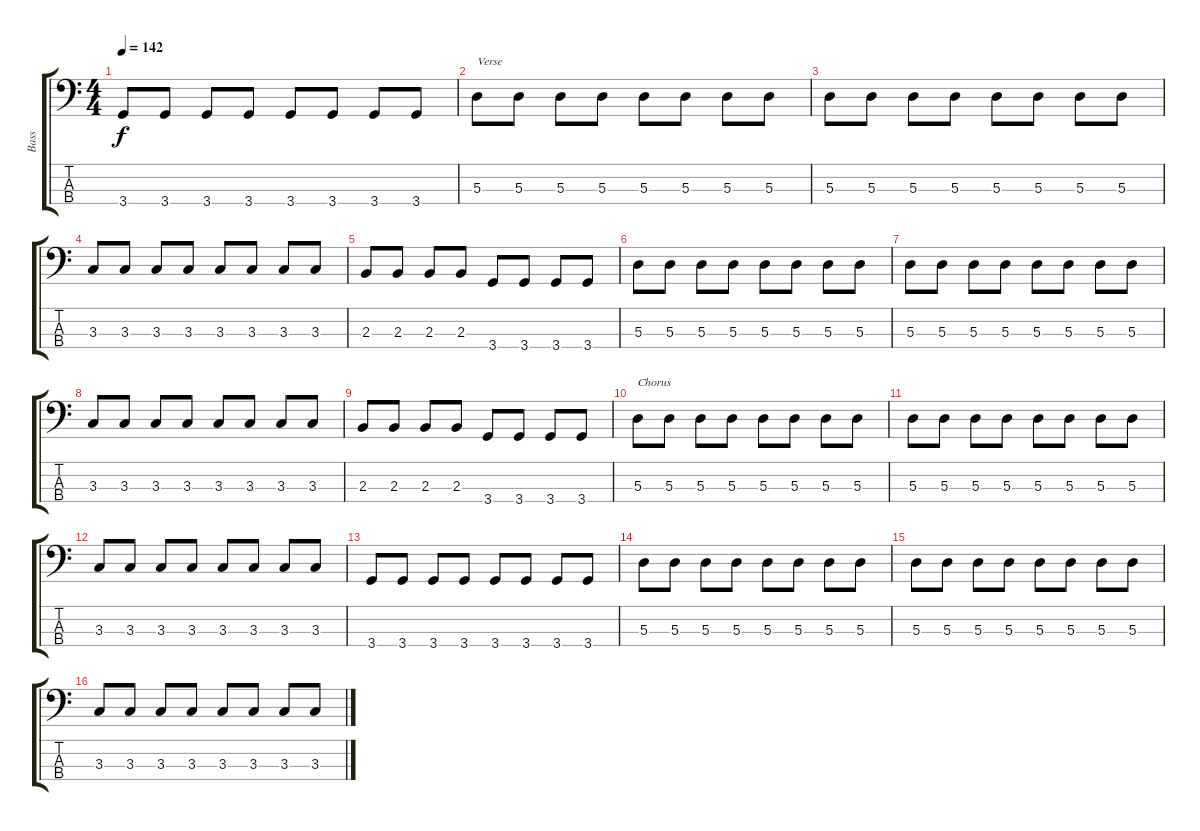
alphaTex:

\track ("Bass" "Bass") {instrument electricbasspick}
\staff {score tabs}
\tuning (G2 D2 A1 E1) {hide}
\ts (4 4)
\tempo 142
\clef f4
\ks c
3.4.8{dy f} 3.4.8 3.4.8 3.4.8 3.4.8 3.4.8 3.4.8 3.4.8 |
5.3.8{txt "Verse"} 5.3.8 5.3.8 5.3.8 5.3.8 5.3.8 5.3.8 5.3.8 |
5.3.8 5.3.8 5.3.8 5.3.8 5.3.8 5.3.8 5.3.8 5.3.8 |
3.3.8 3.3.8 3.3.8 3.3.8 3.3.8 3.3.8 3.3.8 3.3.8 |
2.3.8 2.3.8 2.3.8 2.3.8 3.4.8 3.4.8 3.4.8 3.4.8 |
5.3.8 5.3.8 5.3.8 5.3.8 5.3.8 5.3.8 5.3.8 5.3.8 |
5.3.8 5.3.8 5.3.8 5.3.8 5.3.8 5.3.8 5.3.8 5.3.8 |
3.3.8 3.3.8 3.3.8 3.3.8 3.3.8 3.3.8 3.3.8 3.3.8 |
2.3.8 2.3.8 2.3.8 2.3.8 3.4.8 3.4.8 3.4.8 3.4.8 |
5.3.8{txt "Chorus"} 5.3.8 5.3.8 5.3.8 5.3.8 5.3.8 5.3.8 5.3.8 |
5.3.8 5.3.8 5.3.8 5.3.8 5.3.8 5.3.8 5.3.8 5.3.8 |
3.3.8 3.3.8 3.3.8 3.3.8 3.3.8 3.3.8 3.3.8 3.3.8 |
3.4.8 3.4.8 3.4.8 3.4.8 3.4.8 3.4.8 3.4.8 3.4.8 |
5.3.8 5.3.8 5.3.8 5.3.8 5.3.8 5.3.8 5.3.8 5.3.8 |
5.3.8 5.3.8 5.3.8 5.3.8 5.3.8 5.3.8 5.3.8 5.3.8 |
3.3.8 3.3.8 3.3.8 3.3.8 3.3.8 3.3.8 3.3.8 3.3.8
